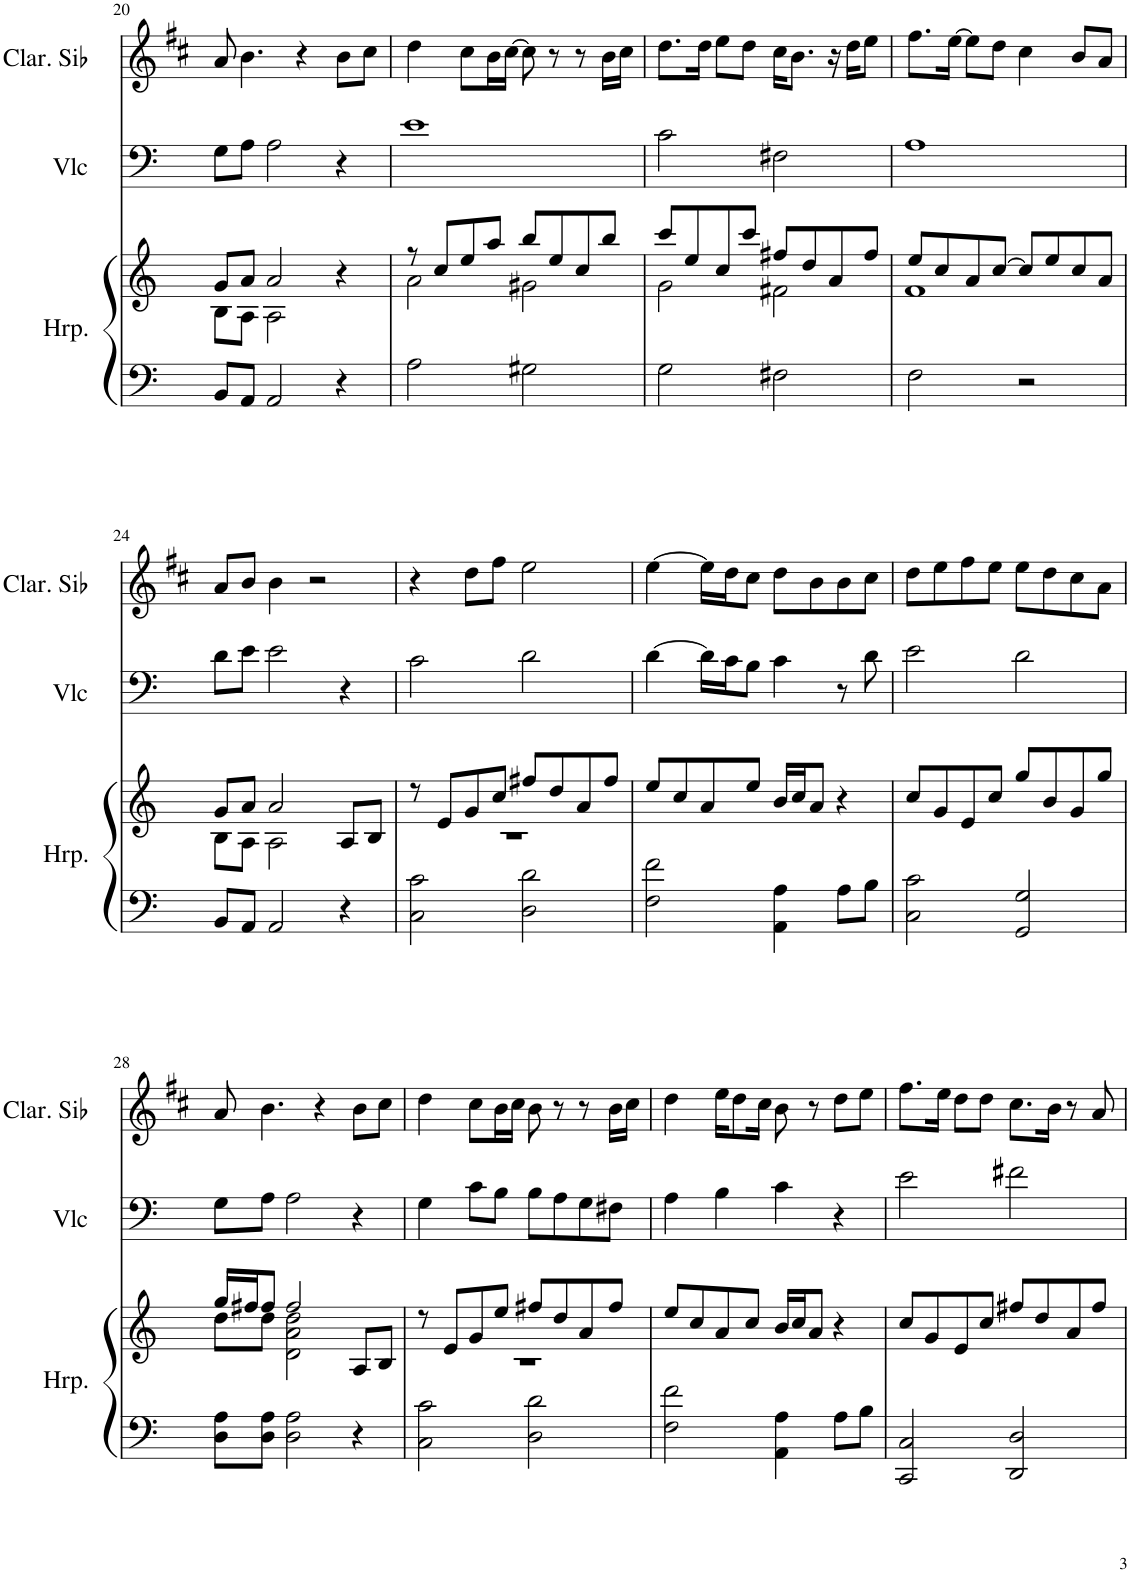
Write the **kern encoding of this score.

**kern	**kern	**kern	**kern
*part3	*part3	*part2	*part1
*staff4	*staff3	*staff2	*staff1
*I"Harpe	*	*I"Violoncelle	*I"Clarinette en Sib
*I'Hrp.	*	*I'Vlc	*I'Clar. Sib
!!LO:PB:g=z
*clefF4	*clefG2	*clefF4	*clefG2
*	*	*	*Trd1c2
*k[]	*k[]	*k[]	*k[f#c#]
*M4/4	*M4/4	*M4/4	*M4/4
=20	=20	=20	=20
*	*^	*	*
8BB/L	8g/L	8B\L	8G\L	8a/
8AA/J	8a/J	8A\J	8A\J	4.b\
2AA/	2a/	2A\	2A\	.
.	.	.	.	4r
4r	4r	4ryy	4r	8b\L
.	.	.	.	8cc#\J
=21	=21	=21	=21	=21
2A\	8r	2a\	1e	4dd\
.	8cc/L	.	.	.
.	8ee/	.	.	8cc#\L
.	8aa/J	.	.	16b\L
.	.	.	.	[16cc#\JJ
2G#X\	8bb/L	2g#X\	.	8cc#\]
.	8ee/	.	.	8r
.	8cc/	.	.	8r
.	8bb/J	.	.	16b\LL
.	.	.	.	16cc#\JJ
=22	=22	=22	=22	=22
2G\	8ccc/L	2g\	2c\	8.dd\L
.	8ee/	.	.	.
.	.	.	.	16dd\Jk
.	8cc/	.	.	8ee\L
.	8ccc/J	.	.	8dd\J
2F#X\	8ff#X/L	2f#X\	2F#X\	16cc#\KL
.	.	.	.	8.b\J
.	8dd/	.	.	.
.	8a/	.	.	16r
.	.	.	.	16dd\KL
.	8ff#/J	.	.	8ee\J
=23	=23	=23	=23	=23
2F\	8ee/L	1f	1A	8.ff#\L
.	8cc/	.	.	.
.	.	.	.	[16ee\Jk
.	8a/	.	.	8ee\L]
.	[8cc/J	.	.	8dd\J
2r	8cc/L]	.	.	4cc#\
.	8ee/	.	.	.
.	8cc/	.	.	8b/L
.	8a/J	.	.	8a/J
!!LO:LB:g=z
=24	=24	=24	=24	=24
8BB/L	8g/L	8B\L	8d\L	8a/L
8AA/J	8a/J	8A\J	8e\J	8b/J
2AA/	2a/	2A\	2e\	4b\
.	.	.	.	2r
4r	8A/L	4ryy	4r	.
.	8B/J	.	.	.
=25	=25	=25	=25	=25
2C\ 2c\	8r	1r	2c\	4r
.	8e/L	.	.	.
.	8g/	.	.	8dd\L
.	8cc/J	.	.	8ff#\J
2D\ 2d\	8ff#X/L	.	2d\	2ee\
.	8dd/	.	.	.
.	8a/	.	.	.
.	8ff#/J	.	.	.
*	*v	*v	*	*
=26	=26	=26	=26
2F\ 2f\	8ee/L	[4d\	[4ee\
.	8cc/	.	.
.	8a/	16d\LL]	16ee\LL]
.	.	16c\J	16dd\J
.	8ee/J	8B\J	8cc#\J
4AA\ 4A\	16b/LL	4c\	8dd\L
.	16cc/J	.	.
.	8a/J	.	8b\
8A\L	4r	8r	8b\
8B\J	.	8d\	8cc#\J
=27	=27	=27	=27
2C\ 2c\	8cc/L	2e\	8dd\L
.	8g/	.	8ee\
.	8e/	.	8ff#\
.	8cc/J	.	8ee\J
2GG/ 2G/	8gg/L	2d\	8ee\L
.	8b/	.	8dd\
.	8g/	.	8cc#\
.	8gg/J	.	8a\J
!!LO:LB:g=z
=28	=28	=28	=28
*	*^	*	*
8D\ 8A\L	16gg/LL	8dd\L	8G\L	8a/
.	16ff#X/J	.	.	.
8D\ 8A\J	8ff#/J	8dd\J	8A\J	4.b\
2D\ 2A\	2ff#/	2d\ 2a\ 2dd\	2A\	.
.	.	.	.	4r
4r	8A/L	4ryy	4r	8b\L
.	8B/J	.	.	8cc#\J
=29	=29	=29	=29	=29
2C\ 2c\	8r	1r	4G\	4dd\
.	8e/L	.	.	.
.	8g/	.	8c\L	8cc#\L
.	8ee/J	.	8B\J	16b\L
.	.	.	.	16cc#\JJ
2D\ 2d\	8ff#X/L	.	8B\L	8b\
.	8dd/	.	8A\	8r
.	8a/	.	8G\	8r
.	8ff#/J	.	8F#X\J	16b\LL
.	.	.	.	16cc#\JJ
*	*v	*v	*	*
=30	=30	=30	=30
2F\ 2f\	8ee/L	4A\	4dd\
.	8cc/	.	.
.	8a/	4B\	16ee\KL
.	.	.	8dd\
.	8cc/J	.	.
.	.	.	16cc#\Jk
4AA\ 4A\	16b/LL	4c\	8b\
.	16cc/J	.	.
.	8a/J	.	8r
8A\L	4r	4r	8dd\L
8B\J	.	.	8ee\J
=31	=31	=31	=31
2CC/ 2C/	8cc/L	2e\	8.ff#\L
.	8g/	.	.
.	.	.	16ee\Jk
.	8e/	.	8dd\L
.	8cc/J	.	8dd\J
2DD/ 2D/	8ff#X/L	2f#X\	8.cc#\L
.	8dd/	.	.
.	.	.	16b\Jk
.	8a/	.	8r
.	8ff#/J	.	8a/
=	=	=	=
*-	*-	*-	*-
